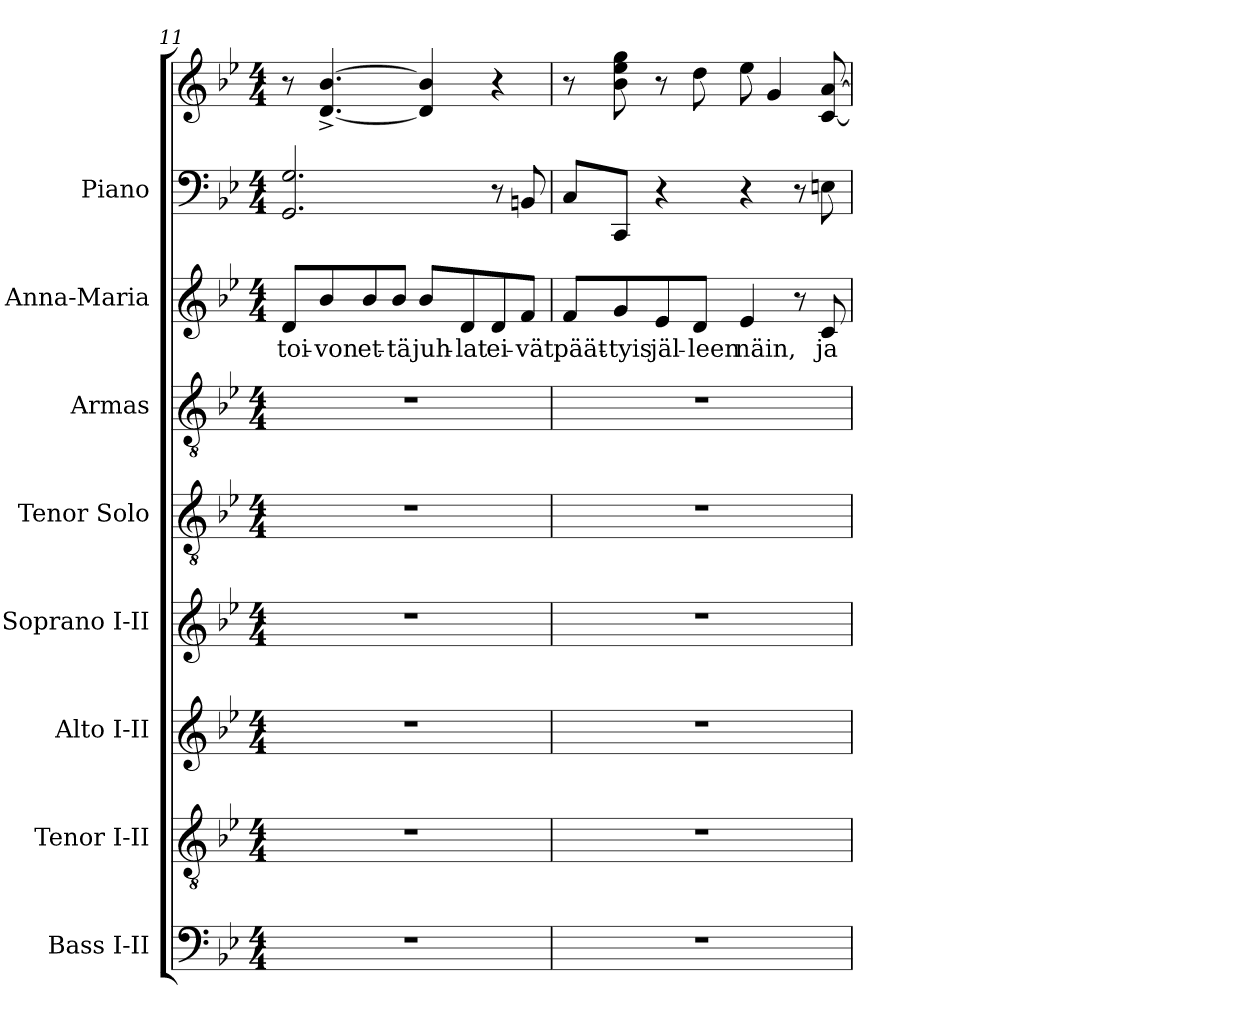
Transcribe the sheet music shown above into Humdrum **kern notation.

**kern	**kern	**kern	**kern	**kern	**kern	**kern	**text	**kern	**kern
*part8	*part7	*part6	*part5	*part4	*part3	*part2	*part2	*part1	*part1
*staff9	*staff8	*staff7	*staff6	*staff5	*staff4	*staff3	*staff3	*staff2	*staff1
*I"Bass I-II	*I"Tenor I-II	*I"Alto I-II	*I"Soprano I-II	*I"Tenor Solo	*I"Armas	*I"Anna-Maria	*	*I"Piano	*
*I'B.	*I'T.	*I'A.	*I'S.	*I'T. Solo	*I'Armas	*I'A-M	*	*I'Pno.	*
!!LO:LB:g=z
*clefF4	*clefGv2	*clefG2	*clefG2	*clefGv2	*clefGv2	*clefG2	*	*clefF4	*clefG2
*	*ITrd7c12	*	*	*ITrd7c12	*ITrd7c12	*	*	*	*
*k[b-e-]	*k[b-e-]	*k[b-e-]	*k[b-e-]	*k[b-e-]	*k[b-e-]	*k[b-e-]	*	*k[b-e-]	*k[b-e-]
*B-:	*B-:	*B-:	*B-:	*B-:	*B-:	*B-:	*	*B-:	*B-:
*M4/4	*M4/4	*M4/4	*M4/4	*M4/4	*M4/4	*M4/4	*	*M4/4	*M4/4
=11	=11	=11	=11	=11	=11	=11	=11	=11	=11
!	!	!	!	!	!	!	!LO:LY:b:color=#000000	!	!
1r	1r	1r	1r	1r	1r	8di/L	toi-	2.GGi/ 2.Gi	8r
!	!	!	!	!	!	!	!LO:LY:b:color=#000000	!	!
.	.	.	.	.	.	8b-i/	-von	.	[<4.di/^ [>4.b-i^
!	!	!	!	!	!	!	!LO:LY:b:color=#000000	!	!
.	.	.	.	.	.	8b-i/	et-	.	.
!	!	!	!	!	!	!	!LO:LY:b:color=#000000	!	!
.	.	.	.	.	.	8b-i/J	-tä	.	.
!	!	!	!	!	!	!	!LO:LY:b:color=#000000	!	!
.	.	.	.	.	.	8b-i/L	juh-	.	4di/] 4b-i]
!	!	!	!	!	!	!	!LO:LY:b:color=#000000	!	!
.	.	.	.	.	.	8di/	-lat	.	.
!	!	!	!	!	!	!	!LO:LY:b:color=#000000	!	!
.	.	.	.	.	.	8di/	ei-	8r	4r
!	!	!	!	!	!	!	!LO:LY:b:color=#000000	!	!
.	.	.	.	.	.	8fi/J	-vät	8BBni/	.
=12	=12	=12	=12	=12	=12	=12	=12	=12	=12
!	!	!	!	!	!	!	!LO:LY:b:color=#000000	!	!
1r	1r	1r	1r	1r	1r	8fi/L	päät-	8Ci/L	8r
!	!	!	!	!	!	!	!LO:LY:b:color=#000000	!	!
.	.	.	.	.	.	8gi/	-tyis	8CCi/J	8b-i\ 8ee-i 8ggi
!	!	!	!	!	!	!	!LO:LY:b:color=#000000	!	!
.	.	.	.	.	.	8e-i/	jäl-	4r	8r
!	!	!	!	!	!	!	!LO:LY:b:color=#000000	!	!
.	.	.	.	.	.	8di/J	-leen	.	8ddi\
!	!	!	!	!	!	!	!LO:LY:b:color=#000000	!	!
.	.	.	.	.	.	4e-i/	näin,	4r	8ee-i\
.	.	.	.	.	.	.	.	.	4gi/
.	.	.	.	.	.	8r	.	8r	.
!	!	!	!	!	!	!	!LO:LY:b:color=#000000	!	!
.	.	.	.	.	.	8ci/	ja	8Eni\	[<8ci/ [>8ai
=	=	=	=	=	=	=	=	=	=
*-	*-	*-	*-	*-	*-	*-	*-	*-	*-
